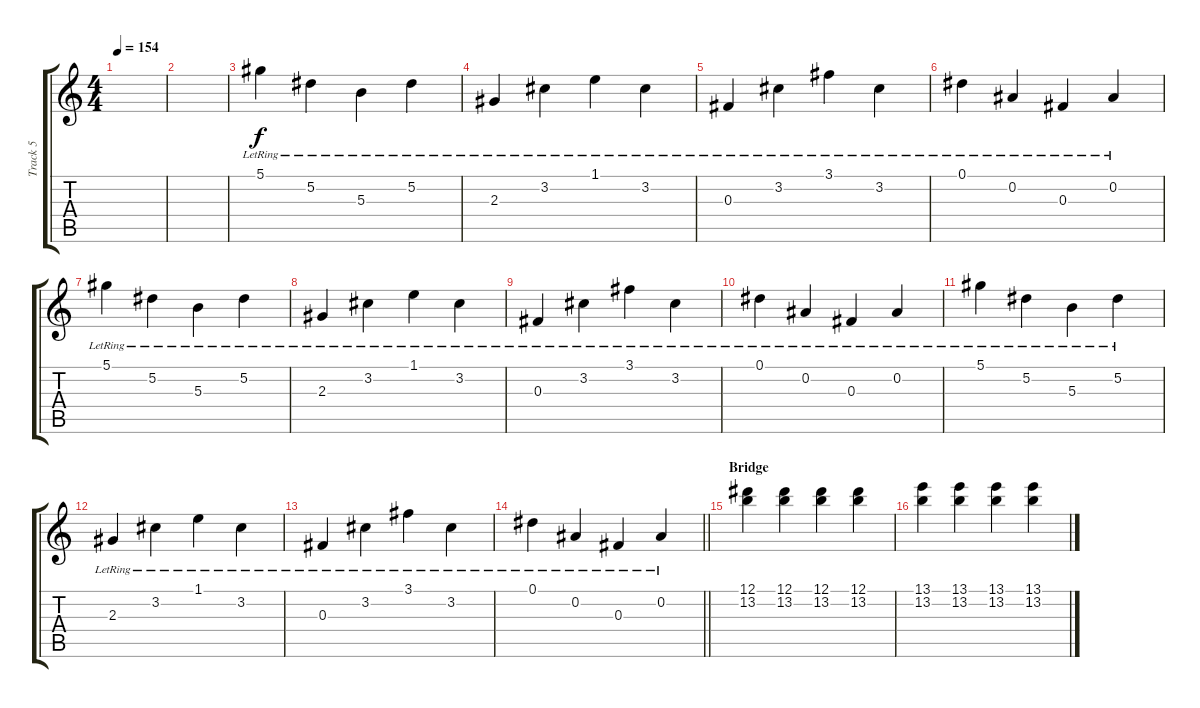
\track ("Track 5" "Track 5") {instrument overdrivenguitar}
\staff {score tabs}
\tuning (Eb4 Bb3 Gb3 Db3 Ab2 Eb2) {hide}
\ts (4 4)
\tempo 154
\clef g2
\ks c
|
|
5.1{lr}.4 5.2{lr}.4 5.3{lr}.4 5.2{lr}.4 |
2.3{lr}.4 3.2{lr}.4 1.1{lr}.4 3.2{lr}.4 |
0.3{lr}.4 3.2{lr}.4 3.1{lr}.4 3.2{lr}.4 |
0.1{lr}.4 0.2{lr}.4 0.3{lr}.4 0.2{lr}.4 |
5.1{lr}.4 5.2{lr}.4 5.3{lr}.4 5.2{lr}.4 |
2.3{lr}.4 3.2{lr}.4 1.1{lr}.4 3.2{lr}.4 |
0.3{lr}.4 3.2{lr}.4 3.1{lr}.4 3.2{lr}.4 |
0.1{lr}.4 0.2{lr}.4 0.3{lr}.4 0.2{lr}.4 |
5.1{lr}.4 5.2{lr}.4 5.3{lr}.4 5.2{lr}.4 |
2.3{lr}.4 3.2{lr}.4 1.1{lr}.4 3.2{lr}.4 |
0.3{lr}.4 3.2{lr}.4 3.1{lr}.4 3.2{lr}.4 |
\barLineRight lightlight
0.1{lr}.4 0.2{lr}.4 0.3{lr}.4 0.2{lr}.4 |
\section ("" "Bridge")
(12.1 13.2).4 (12.1 13.2).4 (12.1 13.2).4 (12.1 13.2).4 |
(13.1 13.2).4 (13.1 13.2).4 (13.1 13.2).4 (13.1 13.2).4
